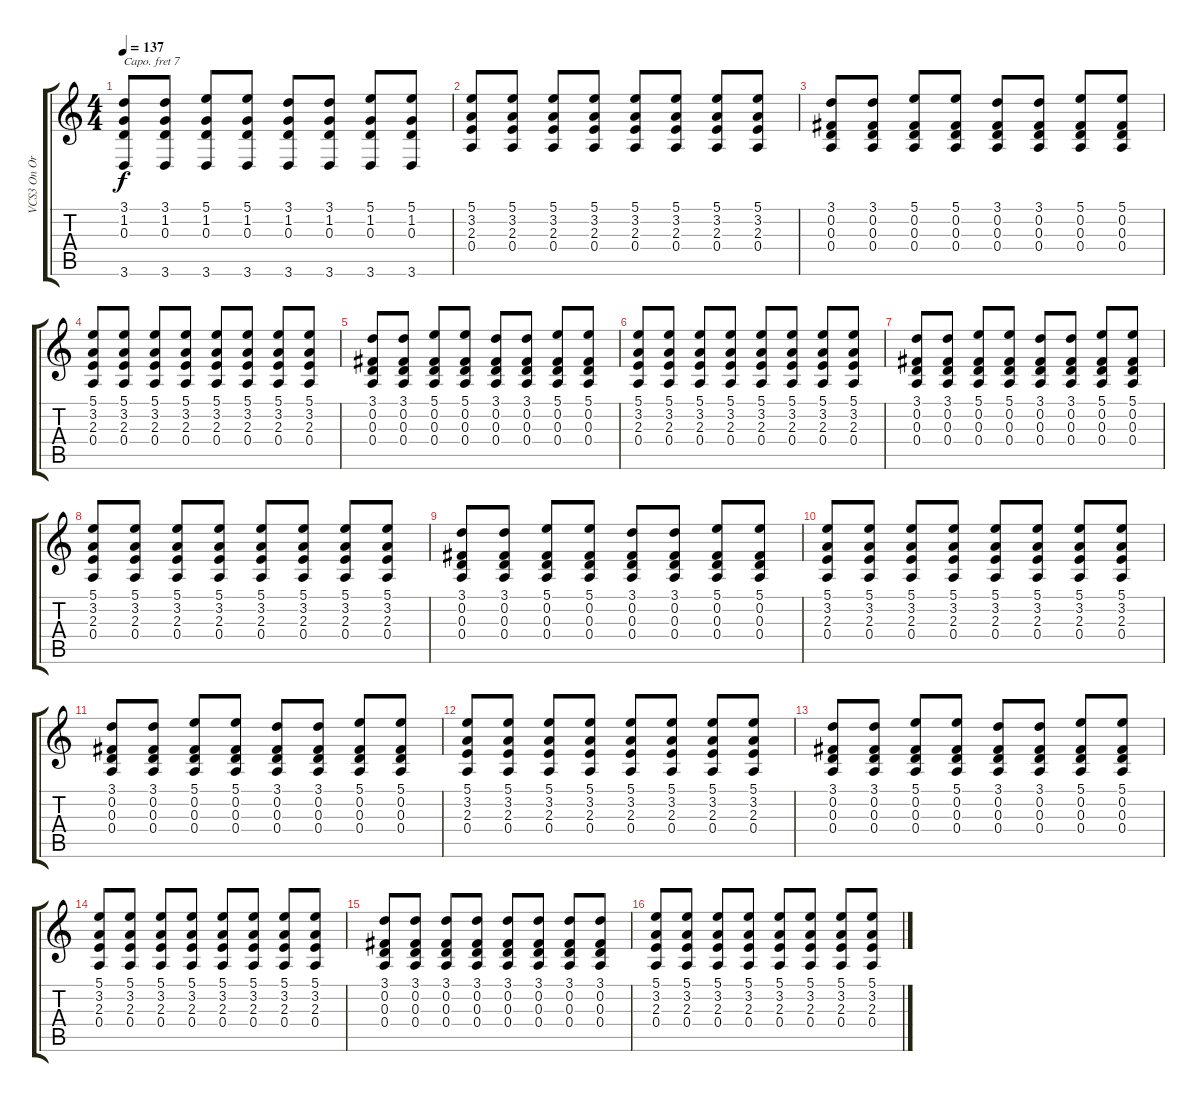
\track ("VCS3 On Organ" "VCS3 On Or") {instrument churchorgan}
\staff {score tabs}
\capo 7
\tuning (E4 B3 G3 D3 A2 E2) {hide}
\ts (4 4)
\tempo 137
\clef g2
\ks c
(3.1 1.2 0.3 3.6).8{dy f} (3.1 1.2 0.3 3.6).8 (5.1 1.2 0.3 3.6).8 (5.1 1.2 0.3 3.6).8 (3.1 1.2 0.3 3.6).8 (3.1 1.2 0.3 3.6).8 (5.1 1.2 0.3 3.6).8 (5.1 1.2 0.3 3.6).8 |
(5.1 3.2 2.3 0.4).8 (5.1 3.2 2.3 0.4).8 (5.1 3.2 2.3 0.4).8 (5.1 3.2 2.3 0.4).8 (5.1 3.2 2.3 0.4).8 (5.1 3.2 2.3 0.4).8 (5.1 3.2 2.3 0.4).8 (5.1 3.2 2.3 0.4).8 |
(3.1 0.2 0.3 0.4).8 (3.1 0.2 0.3 0.4).8 (5.1 0.2 0.3 0.4).8 (5.1 0.2 0.3 0.4).8 (3.1 0.2 0.3 0.4).8 (3.1 0.2 0.3 0.4).8 (5.1 0.2 0.3 0.4).8 (5.1 0.2 0.3 0.4).8 |
(5.1 3.2 2.3 0.4).8 (5.1 3.2 2.3 0.4).8 (5.1 3.2 2.3 0.4).8 (5.1 3.2 2.3 0.4).8 (5.1 3.2 2.3 0.4).8 (5.1 3.2 2.3 0.4).8 (5.1 3.2 2.3 0.4).8 (5.1 3.2 2.3 0.4).8 |
(3.1 0.2 0.3 0.4).8 (3.1 0.2 0.3 0.4).8 (5.1 0.2 0.3 0.4).8 (5.1 0.2 0.3 0.4).8 (3.1 0.2 0.3 0.4).8 (3.1 0.2 0.3 0.4).8 (5.1 0.2 0.3 0.4).8 (5.1 0.2 0.3 0.4).8 |
(5.1 3.2 2.3 0.4).8 (5.1 3.2 2.3 0.4).8 (5.1 3.2 2.3 0.4).8 (5.1 3.2 2.3 0.4).8 (5.1 3.2 2.3 0.4).8 (5.1 3.2 2.3 0.4).8 (5.1 3.2 2.3 0.4).8 (5.1 3.2 2.3 0.4).8 |
(3.1 0.2 0.3 0.4).8 (3.1 0.2 0.3 0.4).8 (5.1 0.2 0.3 0.4).8 (5.1 0.2 0.3 0.4).8 (3.1 0.2 0.3 0.4).8 (3.1 0.2 0.3 0.4).8 (5.1 0.2 0.3 0.4).8 (5.1 0.2 0.3 0.4).8 |
(5.1 3.2 2.3 0.4).8 (5.1 3.2 2.3 0.4).8 (5.1 3.2 2.3 0.4).8 (5.1 3.2 2.3 0.4).8 (5.1 3.2 2.3 0.4).8 (5.1 3.2 2.3 0.4).8 (5.1 3.2 2.3 0.4).8 (5.1 3.2 2.3 0.4).8 |
(3.1 0.2 0.3 0.4).8 (3.1 0.2 0.3 0.4).8 (5.1 0.2 0.3 0.4).8 (5.1 0.2 0.3 0.4).8 (3.1 0.2 0.3 0.4).8 (3.1 0.2 0.3 0.4).8 (5.1 0.2 0.3 0.4).8 (5.1 0.2 0.3 0.4).8 |
(5.1 3.2 2.3 0.4).8 (5.1 3.2 2.3 0.4).8 (5.1 3.2 2.3 0.4).8 (5.1 3.2 2.3 0.4).8 (5.1 3.2 2.3 0.4).8 (5.1 3.2 2.3 0.4).8 (5.1 3.2 2.3 0.4).8 (5.1 3.2 2.3 0.4).8 |
(3.1 0.2 0.3 0.4).8 (3.1 0.2 0.3 0.4).8 (5.1 0.2 0.3 0.4).8 (5.1 0.2 0.3 0.4).8 (3.1 0.2 0.3 0.4).8 (3.1 0.2 0.3 0.4).8 (5.1 0.2 0.3 0.4).8 (5.1 0.2 0.3 0.4).8 |
(5.1 3.2 2.3 0.4).8 (5.1 3.2 2.3 0.4).8 (5.1 3.2 2.3 0.4).8 (5.1 3.2 2.3 0.4).8 (5.1 3.2 2.3 0.4).8 (5.1 3.2 2.3 0.4).8 (5.1 3.2 2.3 0.4).8 (5.1 3.2 2.3 0.4).8 |
(3.1 0.2 0.3 0.4).8 (3.1 0.2 0.3 0.4).8 (5.1 0.2 0.3 0.4).8 (5.1 0.2 0.3 0.4).8 (3.1 0.2 0.3 0.4).8 (3.1 0.2 0.3 0.4).8 (5.1 0.2 0.3 0.4).8 (5.1 0.2 0.3 0.4).8 |
(5.1 3.2 2.3 0.4).8 (5.1 3.2 2.3 0.4).8 (5.1 3.2 2.3 0.4).8 (5.1 3.2 2.3 0.4).8 (5.1 3.2 2.3 0.4).8 (5.1 3.2 2.3 0.4).8 (5.1 3.2 2.3 0.4).8 (5.1 3.2 2.3 0.4).8 |
(3.1 0.2 0.3 0.4).8 (3.1 0.2 0.3 0.4).8 (3.1 0.2 0.3 0.4).8 (3.1 0.2 0.3 0.4).8 (3.1 0.2 0.3 0.4).8 (3.1 0.2 0.3 0.4).8 (3.1 0.2 0.3 0.4).8 (3.1 0.2 0.3 0.4).8 |
(5.1 3.2 2.3 0.4).8 (5.1 3.2 2.3 0.4).8 (5.1 3.2 2.3 0.4).8 (5.1 3.2 2.3 0.4).8 (5.1 3.2 2.3 0.4).8 (5.1 3.2 2.3 0.4).8 (5.1 3.2 2.3 0.4).8 (5.1 3.2 2.3 0.4).8
